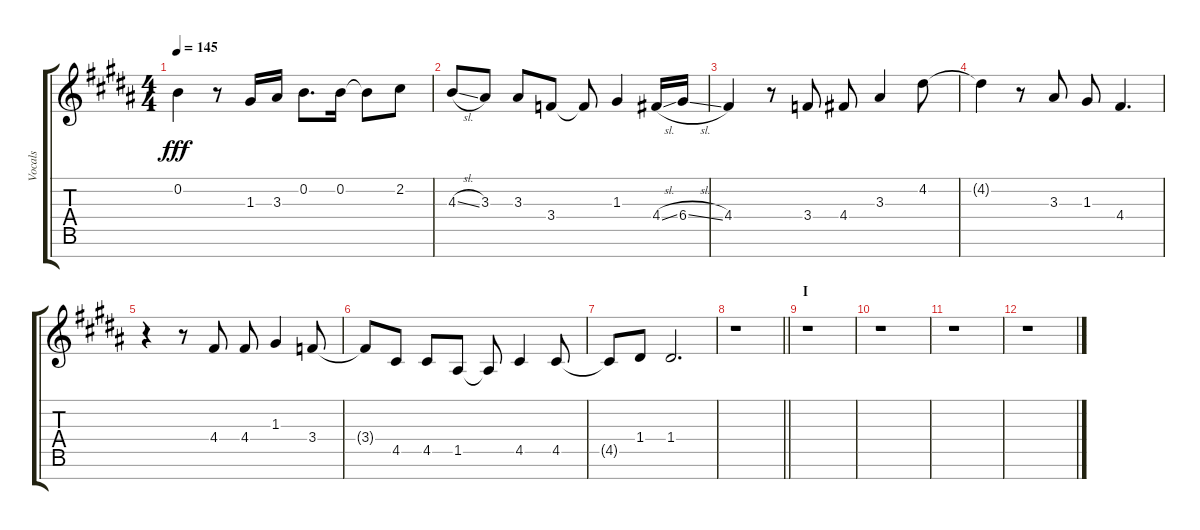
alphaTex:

\track ("Vocals" "Vocals") {instrument voiceoohs}
\staff {score tabs}
\tuning (E5 B4 G4 D4 A3 E3 B2) {hide}
\ts (4 4)
\tempo 145
\clef g2
\ks b
0.2.4{dy fff} r.8 1.3.16 3.3.16 0.2.8{d} 0.2.16 0.2{t}.8 2.2.8 |
4.3{sl}.8 3.3.8 3.3.8 3.4.8 3.4{t}.8 1.3.4 4.4{sl}.16 6.4{sl}.16 |
4.4.4 r.8 3.4.8 4.4.8 3.3.4 4.2.8 |
4.2{t}.4 r.8 3.3.8 1.3.8 4.4.4{d} |
r.4 r.8 4.4.8 4.4.8 1.3.4 3.4.8 |
3.4{t}.8 4.5.8 4.5.8 1.5.8 1.5{t}.8 4.5.4 4.5.8 |
4.5{t}.8 1.4.8 1.4.2{d} |
\barLineRight lightlight
r.1 |
\section ("" "I")
r.1 |
r.1 |
r.1 |
r.1
